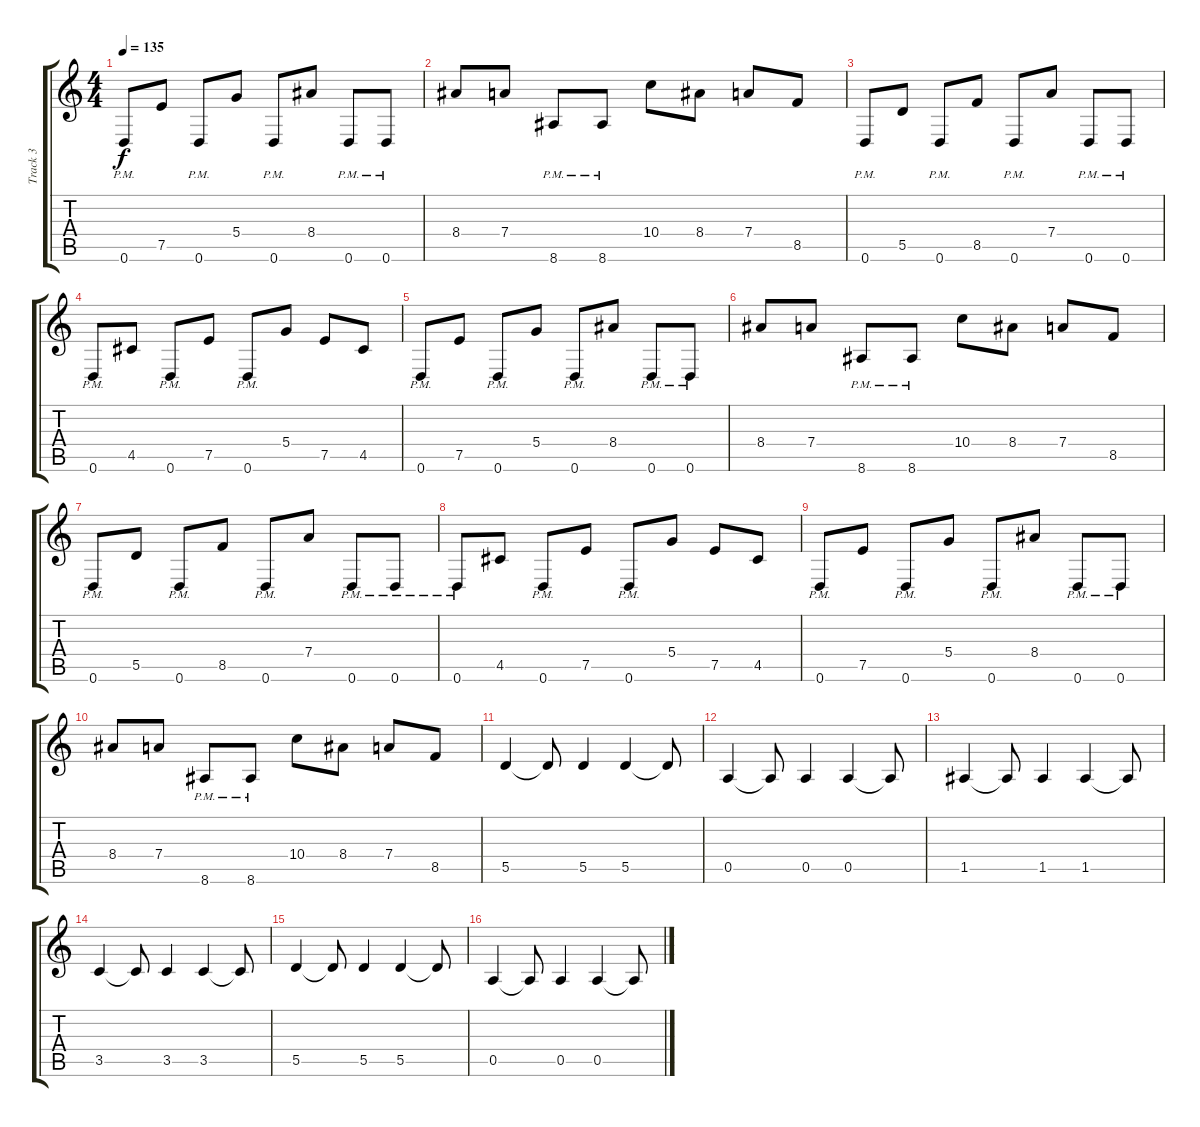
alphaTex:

\track ("Track 3" "Track 3") {instrument electricbasspick}
\staff {score tabs}
\tuning (E4 B3 G3 D3 A2 D2) {hide}
\ts (4 4)
\tempo 135
\clef g2
\ks c
0.6{pm}.8{dy f} 7.5.8 0.6{pm}.8 5.4.8 0.6{pm}.8 8.4.8 0.6{pm}.8 0.6{pm}.8 |
8.4.8 7.4.8 8.6{pm}.8 8.6{pm}.8 10.4.8 8.4.8 7.4.8 8.5.8 |
0.6{pm}.8 5.5.8 0.6{pm}.8 8.5.8 0.6{pm}.8 7.4.8 0.6{pm}.8 0.6{pm}.8 |
0.6{pm}.8 4.5.8 0.6{pm}.8 7.5.8 0.6{pm}.8 5.4.8 7.5.8 4.5.8 |
0.6{pm}.8 7.5.8 0.6{pm}.8 5.4.8 0.6{pm}.8 8.4.8 0.6{pm}.8 0.6{pm}.8 |
8.4.8 7.4.8 8.6{pm}.8 8.6{pm}.8 10.4.8 8.4.8 7.4.8 8.5.8 |
0.6{pm}.8 5.5.8 0.6{pm}.8 8.5.8 0.6{pm}.8 7.4.8 0.6{pm}.8 0.6{pm}.8 |
0.6{pm}.8 4.5.8 0.6{pm}.8 7.5.8 0.6{pm}.8 5.4.8 7.5.8 4.5.8 |
0.6{pm}.8 7.5.8 0.6{pm}.8 5.4.8 0.6{pm}.8 8.4.8 0.6{pm}.8 0.6{pm}.8 |
8.4.8 7.4.8 8.6{pm}.8 8.6{pm}.8 10.4.8 8.4.8 7.4.8 8.5.8 |
5.5.4 5.5{t}.8 5.5.4 5.5.4 5.5{t}.8 |
0.5.4 0.5{t}.8 0.5.4 0.5.4 0.5{t}.8 |
1.5.4 1.5{t}.8 1.5.4 1.5.4 1.5{t}.8 |
3.5.4 3.5{t}.8 3.5.4 3.5.4 3.5{t}.8 |
5.5.4 5.5{t}.8 5.5.4 5.5.4 5.5{t}.8 |
0.5.4 0.5{t}.8 0.5.4 0.5.4 0.5{t}.8
